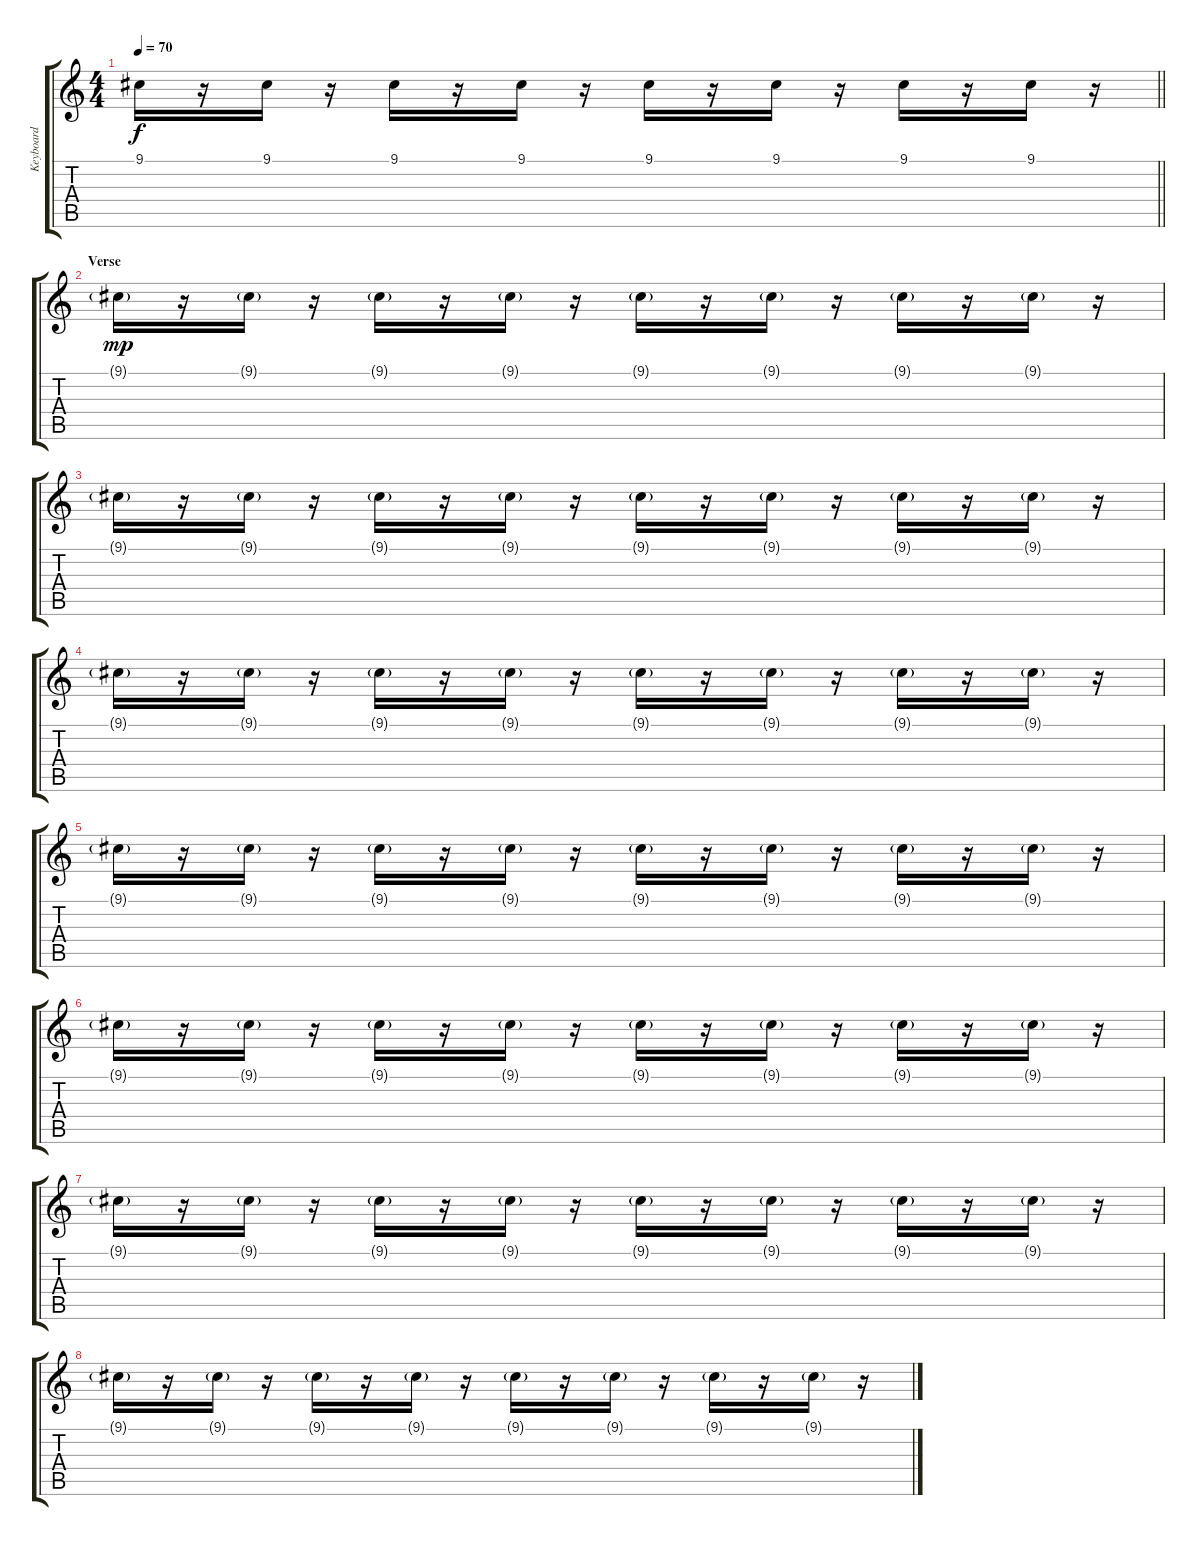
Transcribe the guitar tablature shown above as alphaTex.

\track ("Keyboard" "Keyboard") {instrument lead2sawtooth}
\staff {score tabs}
\tuning (E4 B3 G3 D3 A2 E2) {hide}
\ts (4 4)
\tempo 70
\clef g2
\barLineRight lightlight
\ks c
9.1.16{dy f} r.16 9.1.16 r.16 9.1.16 r.16 9.1.16 r.16 9.1.16 r.16 9.1.16 r.16 9.1.16 r.16 9.1.16 r.16 |
\section ("" "Verse")
9.1{g}.16{dy mp} r.16 9.1{g}.16 r.16 9.1{g}.16 r.16 9.1{g}.16 r.16 9.1{g}.16 r.16 9.1{g}.16 r.16 9.1{g}.16 r.16 9.1{g}.16 r.16 |
9.1{g}.16 r.16 9.1{g}.16 r.16 9.1{g}.16 r.16 9.1{g}.16 r.16 9.1{g}.16 r.16 9.1{g}.16 r.16 9.1{g}.16 r.16 9.1{g}.16 r.16 |
9.1{g}.16 r.16 9.1{g}.16 r.16 9.1{g}.16 r.16 9.1{g}.16 r.16 9.1{g}.16 r.16 9.1{g}.16 r.16 9.1{g}.16 r.16 9.1{g}.16 r.16 |
9.1{g}.16 r.16 9.1{g}.16 r.16 9.1{g}.16 r.16 9.1{g}.16 r.16 9.1{g}.16 r.16 9.1{g}.16 r.16 9.1{g}.16 r.16 9.1{g}.16 r.16 |
9.1{g}.16 r.16 9.1{g}.16 r.16 9.1{g}.16 r.16 9.1{g}.16 r.16 9.1{g}.16 r.16 9.1{g}.16 r.16 9.1{g}.16 r.16 9.1{g}.16 r.16 |
9.1{g}.16 r.16 9.1{g}.16 r.16 9.1{g}.16 r.16 9.1{g}.16 r.16 9.1{g}.16 r.16 9.1{g}.16 r.16 9.1{g}.16 r.16 9.1{g}.16 r.16 |
9.1{g}.16 r.16 9.1{g}.16 r.16 9.1{g}.16 r.16 9.1{g}.16 r.16 9.1{g}.16 r.16 9.1{g}.16 r.16 9.1{g}.16 r.16 9.1{g}.16 r.16
